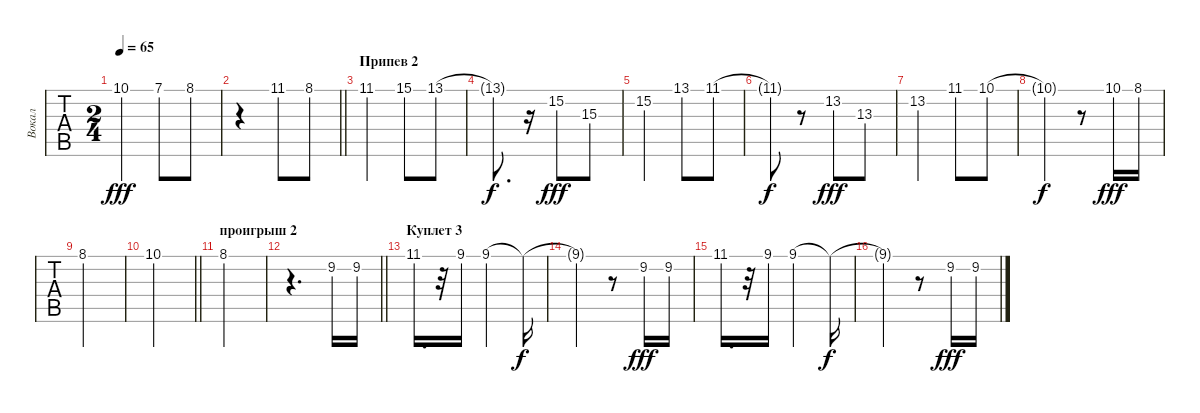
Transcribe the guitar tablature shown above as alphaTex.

\track ("Вокал" "Вокал") {instrument flute}
\staff {tabs}
\tuning (E4 B3 G3 D3 A2 E2) {hide}
\ts (2 4)
\tempo 65
\clef g2
\ks c
10.1.4{dy fff} 7.1.8 8.1.8 |
\barLineRight lightlight
r.4 11.1.8 8.1.8 |
\section ("" "Припев 2")
11.1.4 15.1.8 13.1.8 |
13.1{t}.8{d dy f} r.16 15.2.8{dy fff} 15.3.8 |
15.2.4 13.1.8 11.1.8 |
11.1{t}.8{dy f} r.8 13.2.8{dy fff} 13.3.8 |
13.2.4 11.1.8 10.1.8 |
10.1{t}.4{dy f} r.8 10.1.16{dy fff} 8.1.16 |
8.1.2 |
\barLineRight lightlight
10.1.2 |
\section ("" "проигрыш 2")
8.1.2 |
\barLineRight lightlight
r.4{d} 9.2.16 9.2.16 |
\section ("" "Куплет 3")
11.1.16{d} r.32 9.1.16 9.1.4 9.1{t}.16{dy f} |
9.1{t}.4 r.8 9.2.16{dy fff} 9.2.16 |
11.1.16{d} r.32 9.1.16 9.1.4 9.1{t}.16{dy f} |
9.1{t}.4 r.8 9.2.16{dy fff} 9.2.16
